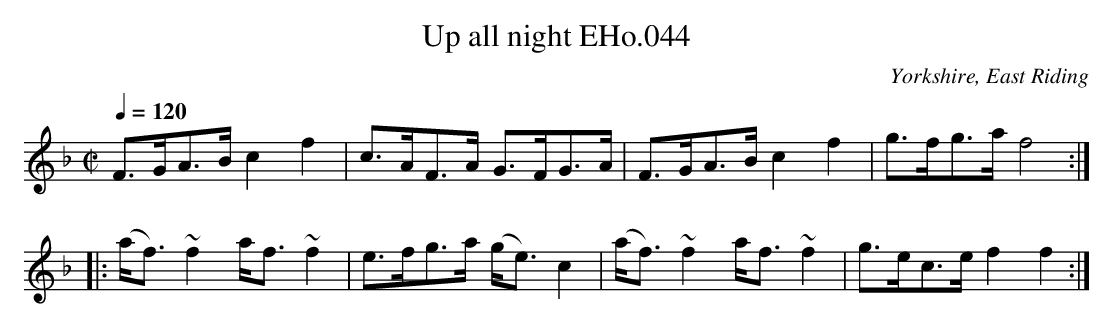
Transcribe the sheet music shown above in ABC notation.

X:1
T:Up all night EHo.044
M:C|
L:1/8
Q:1/4=120
O:Yorkshire, East Riding
K:F
F>GA>Bc2f2|c>AF>A G>FG>A|F>GA>B c2f2|g>fg>af4:|
|:(a<f)~f2 a<f ~f2|e>fg>a (g<e)c2|(a<f)~f2a<f~f2|g>ec>ef2f2:|
